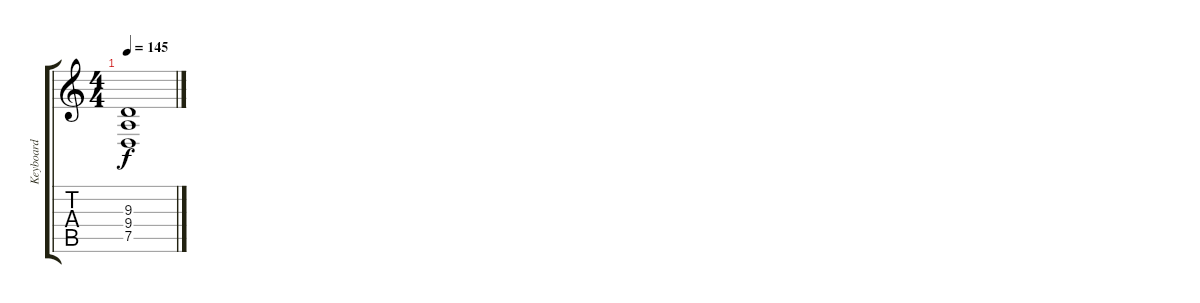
\track ("Keyboard" "Keyboard") {instrument stringensemble1}
\staff {score tabs}
\tuning (D4 A3 F3 C3 G2 C2) {hide}
\ts (4 4)
\tempo 145
\clef g2
\ks c
(9.3{t} 9.4{t} 7.5{t}).1{dy f}
